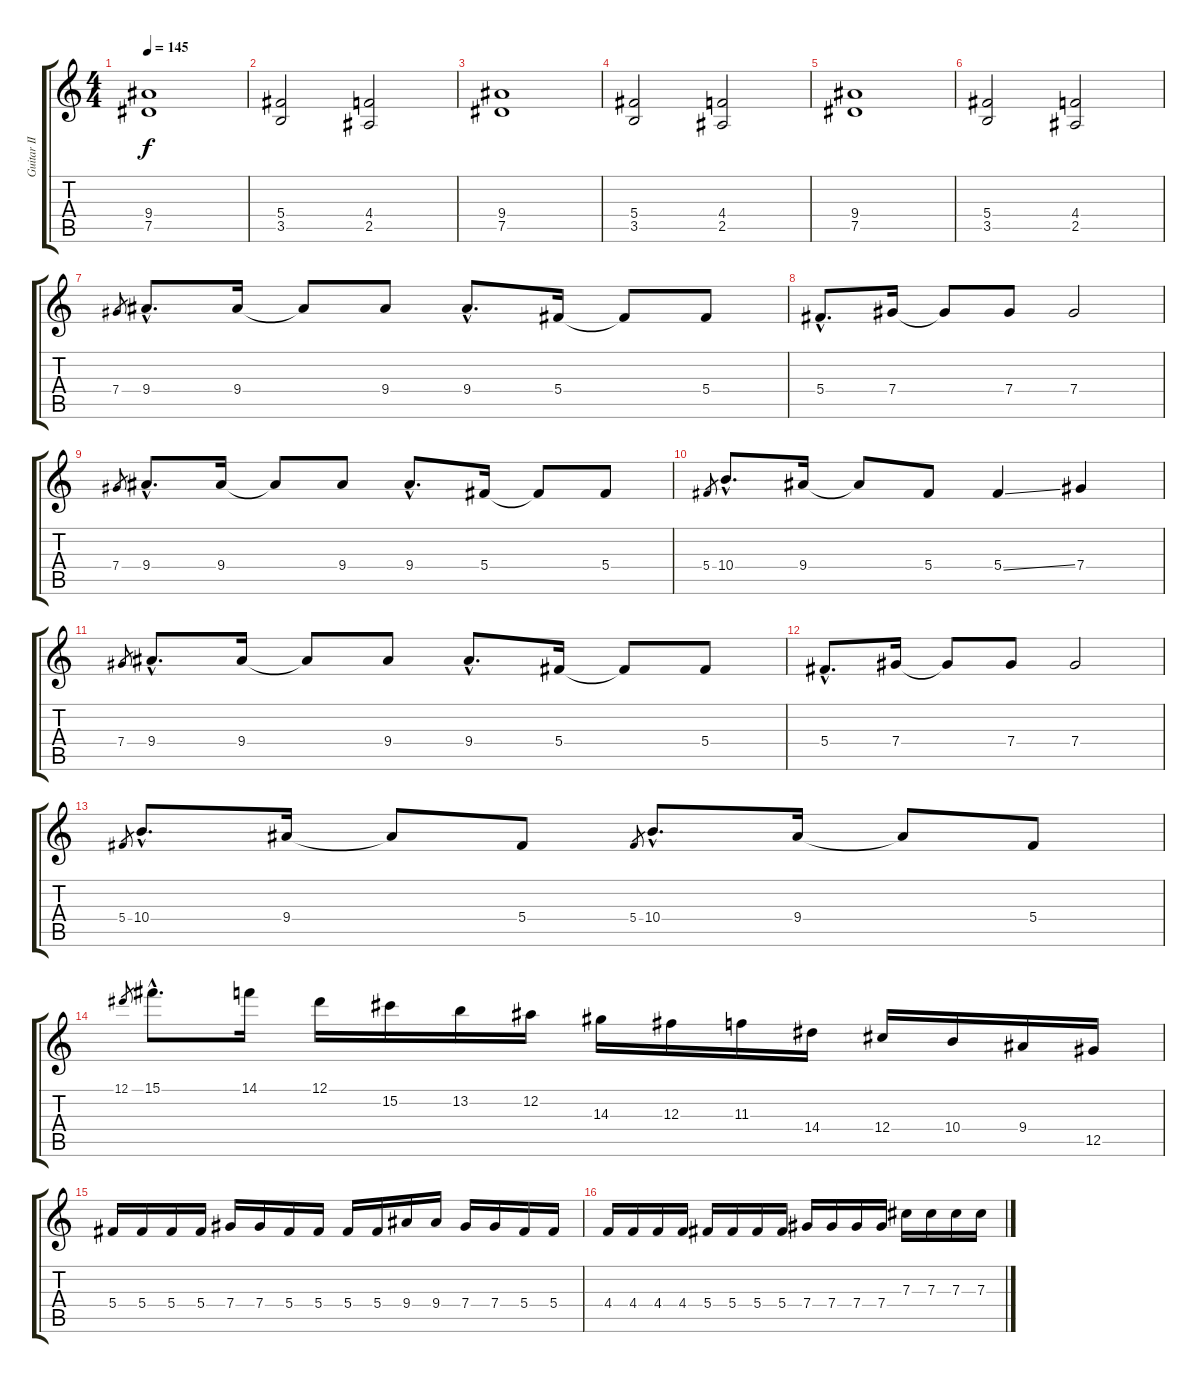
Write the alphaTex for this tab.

\track ("Guitar II" "Guitar II") {instrument distortionguitar}
\staff {score tabs}
\tuning (Eb4 Bb3 Gb3 Db3 Ab2 Eb2) {hide}
\ts (4 4)
\tempo 145
\clef g2
\ks c
(9.4 7.5).1{dy f} |
(5.4 3.5).2 (4.4 2.5).2 |
(9.4 7.5).1 |
(5.4 3.5).2 (4.4 2.5).2 |
(9.4 7.5).1 |
(5.4 3.5).2 (4.4 2.5).2 |
7.4.8{gr} 9.4{hac}.8{d} 9.4.16 9.4{t}.8 9.4.8 9.4{hac}.8{d} 5.4.16 5.4{t}.8 5.4.8 |
5.4{hac}.8{d} 7.4.16 7.4{t}.8 7.4.8 7.4.2 |
7.4.8{gr} 9.4{hac}.8{d} 9.4.16 9.4{t}.8 9.4.8 9.4{hac}.8{d} 5.4.16 5.4{t}.8 5.4.8 |
5.4.8{gr} 10.4{hac}.8{d} 9.4.16 9.4{t}.8 5.4.8 5.4{ss}.4 7.4.4 |
7.4.8{gr} 9.4{hac}.8{d} 9.4.16 9.4{t}.8 9.4.8 9.4{hac}.8{d} 5.4.16 5.4{t}.8 5.4.8 |
5.4{hac}.8{d} 7.4.16 7.4{t}.8 7.4.8 7.4.2 |
5.4.8{gr} 10.4{hac}.8{d} 9.4.16 9.4{t}.8 5.4.8 5.4.8{gr} 10.4{hac}.8{d} 9.4.16 9.4{t}.8 5.4.8 |
12.1.8{gr} 15.1{hac}.8{d} 14.1.16 12.1.16 15.2.16 13.2.16 12.2.16 14.3.16 12.3.16 11.3.16 14.4.16 12.4.16 10.4.16 9.4.16 12.5.16 |
5.4.16 5.4.16 5.4.16 5.4.16 7.4.16 7.4.16 5.4.16 5.4.16 5.4.16 5.4.16 9.4.16 9.4.16 7.4.16 7.4.16 5.4.16 5.4.16 |
4.4.16 4.4.16 4.4.16 4.4.16 5.4.16 5.4.16 5.4.16 5.4.16 7.4.16 7.4.16 7.4.16 7.4.16 7.3.16 7.3.16 7.3.16 7.3.16
